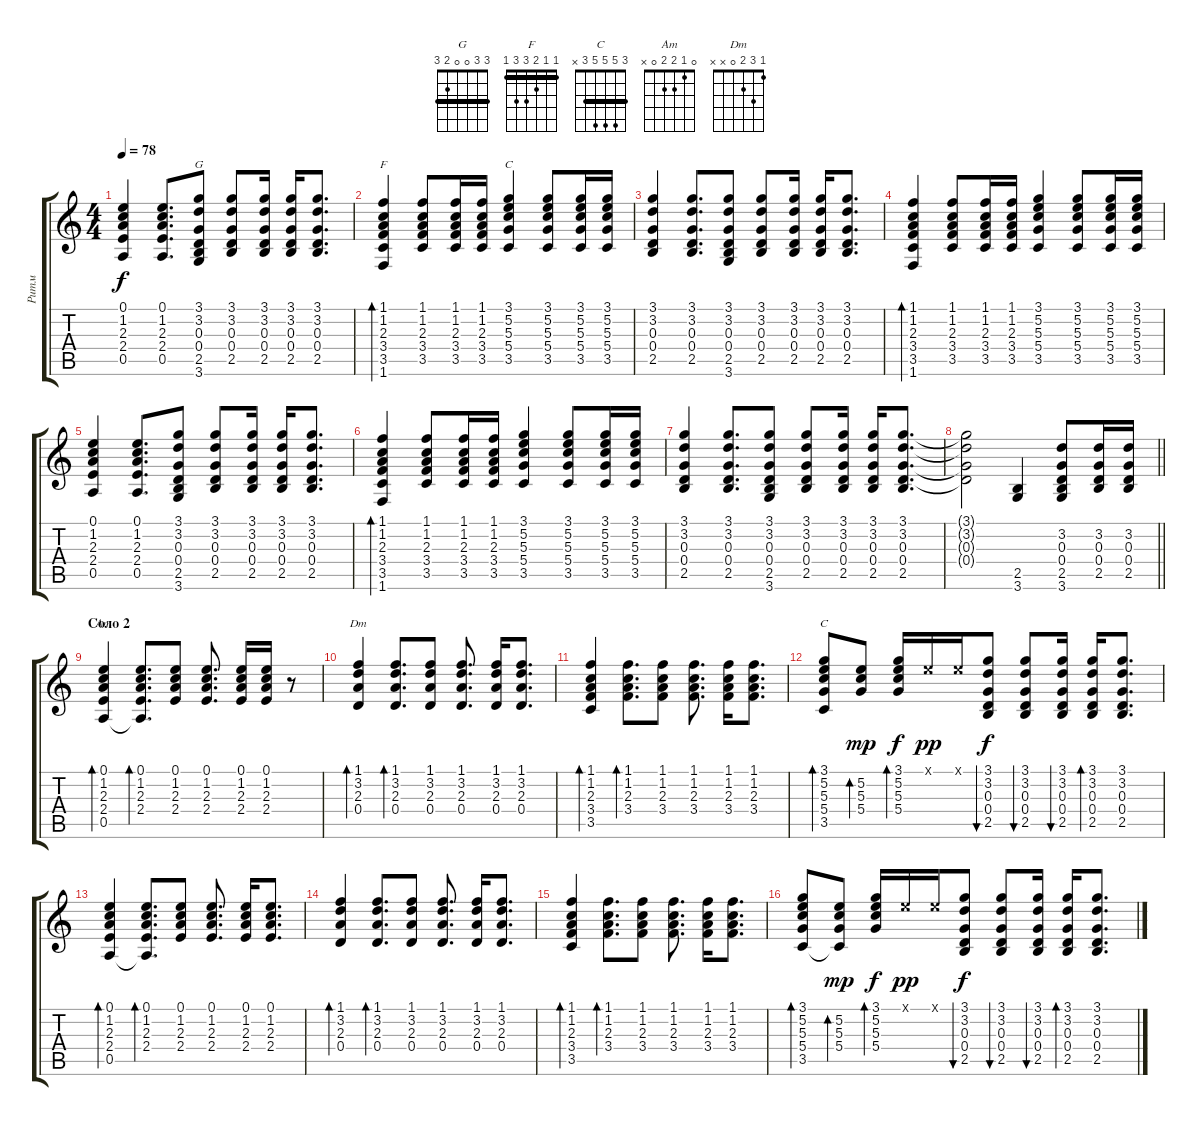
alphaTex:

\track ("Ритм" "Ритм") {instrument acousticguitarsteel}
\staff {score tabs}
\tuning (E4 B3 G3 D3 A2 E2) {hide}
\chord ("G" 3 3 0 0 2 3) {barre 3}
\chord ("F" 1 1 2 3 3 1) {barre 1}
\chord ("C" 0 1 0 2 3 x)
\chord ("Am" 0 1 2 2 0 x)
\chord ("Dm" 1 3 2 0 x x)
\chord ("C" 3 5 5 5 3 x) {barre 3}
\ts (4 4)
\tempo 78
\clef g2
\ks c
(0.1 1.2 2.3 2.4 0.5).4{dy f} (0.1 1.2 2.3 2.4 0.5).8{d} (3.1 3.2 0.3 0.4 2.5 3.6).8{ch "G"} (3.1 3.2 0.3 0.4 2.5).8 (3.1 3.2 0.3 0.4 2.5).16 (3.1 3.2 0.3 0.4 2.5).16 (3.1 3.2 0.3 0.4 2.5).8{d} |
(1.1 1.2 2.3 3.4 3.5 1.6).4{bd 30 ch "F"} (1.1 1.2 2.3 3.4 3.5).8 (1.1 1.2 2.3 3.4 3.5).16 (1.1 1.2 2.3 3.4 3.5).16 (3.1 5.2 5.3 5.4 3.5).4{ch "C"} (3.1 5.2 5.3 5.4 3.5).8 (3.1 5.2 5.3 5.4 3.5).16 (3.1 5.2 5.3 5.4 3.5).16 |
(3.1 3.2 0.3 0.4 2.5).4 (3.1 3.2 0.3 0.4 2.5).8{d} (3.1 3.2 0.3 0.4 2.5 3.6).8 (3.1 3.2 0.3 0.4 2.5).8 (3.1 3.2 0.3 0.4 2.5).16 (3.1 3.2 0.3 0.4 2.5).16 (3.1 3.2 0.3 0.4 2.5).8{d} |
(1.1 1.2 2.3 3.4 3.5 1.6).4{bd 30} (1.1 1.2 2.3 3.4 3.5).8 (1.1 1.2 2.3 3.4 3.5).16 (1.1 1.2 2.3 3.4 3.5).16 (3.1 5.2 5.3 5.4 3.5).4 (3.1 5.2 5.3 5.4 3.5).8 (3.1 5.2 5.3 5.4 3.5).16 (3.1 5.2 5.3 5.4 3.5).16 |
(0.1 1.2 2.3 2.4 0.5).4 (0.1 1.2 2.3 2.4 0.5).8{d} (3.1 3.2 0.3 0.4 2.5 3.6).8 (3.1 3.2 0.3 0.4 2.5).8 (3.1 3.2 0.3 0.4 2.5).16 (3.1 3.2 0.3 0.4 2.5).16 (3.1 3.2 0.3 0.4 2.5).8{d} |
(1.1 1.2 2.3 3.4 3.5 1.6).4{bd 30} (1.1 1.2 2.3 3.4 3.5).8 (1.1 1.2 2.3 3.4 3.5).16 (1.1 1.2 2.3 3.4 3.5).16 (3.1 5.2 5.3 5.4 3.5).4 (3.1 5.2 5.3 5.4 3.5).8 (3.1 5.2 5.3 5.4 3.5).16 (3.1 5.2 5.3 5.4 3.5).16 |
(3.1 3.2 0.3 0.4 2.5).4 (3.1 3.2 0.3 0.4 2.5).8{d} (3.1 3.2 0.3 0.4 2.5 3.6).8 (3.1 3.2 0.3 0.4 2.5).8 (3.1 3.2 0.3 0.4 2.5).16 (3.1 3.2 0.3 0.4 2.5).16 (3.1 3.2 0.3 0.4 2.5).8{d} |
\barLineRight lightlight
(3.1{t} 3.2{t} 0.3{t} 0.4{t}).2 (2.5 3.6).4 (3.2 0.3 0.4 2.5 3.6).8 (3.2 0.3 0.4 2.5).16 (3.2 0.3 0.4 2.5).16 |
\section ("" "Соло 2")
(0.1 1.2 2.3 2.4 0.5).4{bd 30 ch "Am"} (0.1 1.2 2.3 2.4 0.5{t}).8{d bd 30} (0.1 1.2 2.3 2.4).8 (0.1 1.2 2.3 2.4).8{d} (0.1 1.2 2.3 2.4).16 (0.1 1.2 2.3 2.4).16 r.8 |
(1.1 3.2 2.3 0.4).4{bd 30 ch "Dm"} (1.1 3.2 2.3 0.4).8{d bd 30} (1.1 3.2 2.3 0.4).8 (1.1 3.2 2.3 0.4).8{d} (1.1 3.2 2.3 0.4).16 (1.1 3.2 2.3 0.4).8{d} |
(1.1 1.2 2.3 3.4 3.5).4{bd 30} (1.1 1.2 2.3 3.4).8{d bd 30} (1.1 1.2 2.3 3.4).8 (1.1 1.2 2.3 3.4).8{d} (1.1 1.2 2.3 3.4).16 (1.1 1.2 2.3 3.4).8{d} |
(3.1 5.2 5.3 5.4 3.5).8{bd 30 ch "C"} (5.2 5.3 5.4).8{bd 30 dy mp} (3.1 5.2 5.3 5.4).16{bd 30 dy f} 0.1{x}.16{dy pp} 0.1{x}.16 (3.1 3.2 0.3 0.4 2.5).8{bu 30 dy f} (3.1 3.2 0.3 0.4 2.5).8{bu 30} (3.1 3.2 0.3 0.4 2.5).16{bu 30} (3.1 3.2 0.3 0.4 2.5).16{bd 30} (3.1 3.2 0.3 0.4 2.5).8{d} |
(0.1 1.2 2.3 2.4 0.5).4{bd 30} (0.1 1.2 2.3 2.4 0.5{t}).8{d bd 30} (0.1 1.2 2.3 2.4).8 (0.1 1.2 2.3 2.4).8{d} (0.1 1.2 2.3 2.4).16 (0.1 1.2 2.3 2.4).8{d} |
(1.1 3.2 2.3 0.4).4{bd 30} (1.1 3.2 2.3 0.4).8{d bd 30} (1.1 3.2 2.3 0.4).8 (1.1 3.2 2.3 0.4).8{d} (1.1 3.2 2.3 0.4).16 (1.1 3.2 2.3 0.4).8{d} |
(1.1 1.2 2.3 3.4 3.5).4{bd 30} (1.1 1.2 2.3 3.4).8{d bd 30} (1.1 1.2 2.3 3.4).8 (1.1 1.2 2.3 3.4).8{d} (1.1 1.2 2.3 3.4).16 (1.1 1.2 2.3 3.4).8{d} |
(3.1 5.2 5.3 5.4 3.5).8{bd 30} (5.2 5.3 5.4 3.5{t}).8{bd 30 dy mp} (3.1 5.2 5.3 5.4).16{bd 30 dy f} 0.1{x}.16{dy pp} 0.1{x}.16 (3.1 3.2 0.3 0.4 2.5).8{bu 30 dy f} (3.1 3.2 0.3 0.4 2.5).8{bu 30} (3.1 3.2 0.3 0.4 2.5).16{bu 30} (3.1 3.2 0.3 0.4 2.5).16{bd 30} (3.1 3.2 0.3 0.4 2.5).8{d}
